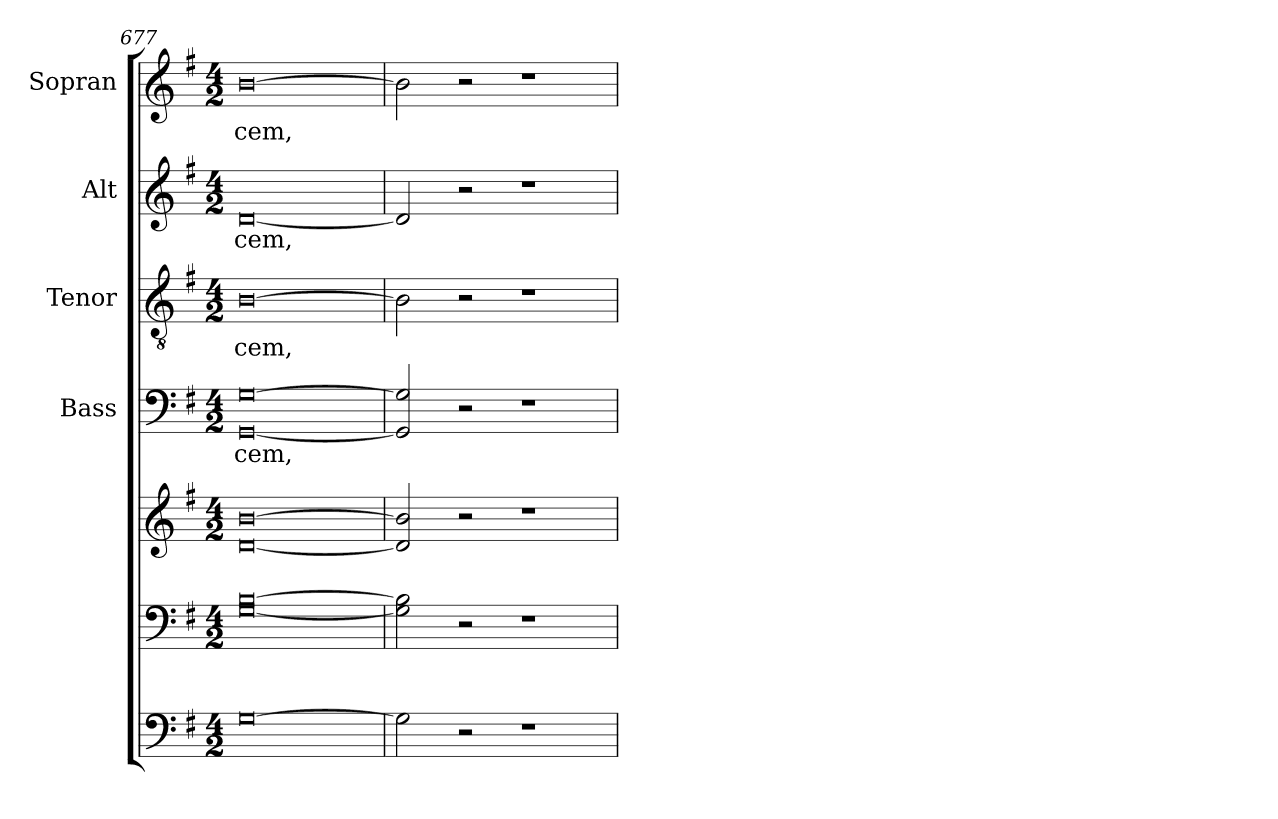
**kern	**kern	**kern	**kern	**text	**kern	**text	**kern	**text	**kern	**text
*part6	*part5	*part5	*part4	*part4	*part3	*part3	*part2	*part2	*part1	*part1
*staff7	*staff6	*staff5	*staff4	*staff4	*staff3	*staff3	*staff2	*staff2	*staff1	*staff1
*	*	*	*I"Bass	*	*I"Tenor	*	*I"Alt	*	*I"Sopran	*
*	*	*	*I'B.	*	*I'T.	*	*I'A.	*	*I'S.	*
!!LO:PB:g=z
*clefF4	*clefF4	*clefG2	*clefF4	*	*clefGv2	*	*clefG2	*	*clefG2	*
*k[f#]	*k[f#]	*k[f#]	*k[f#]	*	*k[f#]	*	*k[f#]	*	*k[f#]	*
*G:	*G:	*G:	*G:	*	*G:	*	*G:	*	*G:	*
*M4/2	*M4/2	*M4/2	*M4/2	*	*M4/2	*	*M4/2	*	*M4/2	*
=677	=677	=677	=677	=677	=677	=677	=677	=677	=677	=677
!	!	!	!	!LO:LY:b	!	!LO:LY:b	!	!LO:LY:b	!	!LO:LY:b
[0G	[0G [0B	[0d [0b	[0GG [0G	-cem,	[0B	-cem,	[0d	-cem,	[0b	-cem,
=678	=678	=678	=678	=678	=678	=678	=678	=678	=678	=678
2G\]	2G\] 2B\]	2d/] 2b/]	2GG/] 2G/]	.	2B\]	.	2d/]	.	2b\]	.
2r	2r	2r	2r	.	2r	.	2r	.	2r	.
1r	1r	1r	1r	.	1r	.	1r	.	1r	.
=	=	=	=	=	=	=	=	=	=	=
*-	*-	*-	*-	*-	*-	*-	*-	*-	*-	*-
